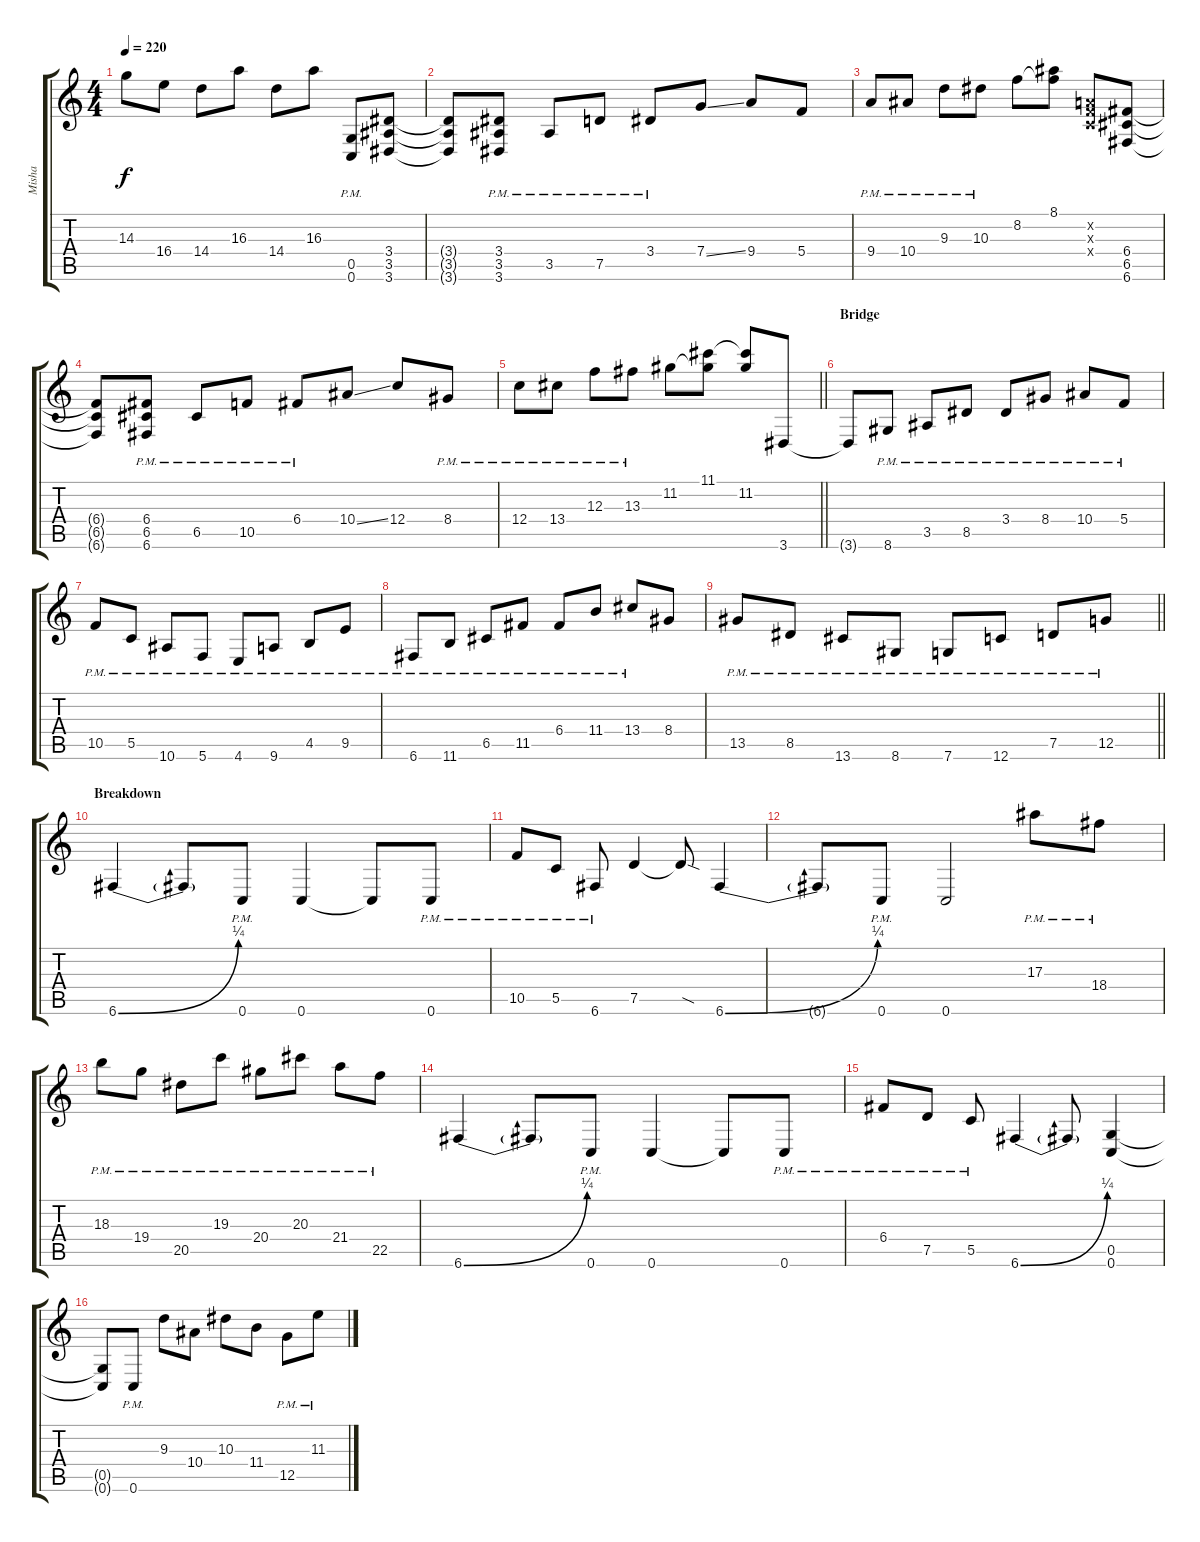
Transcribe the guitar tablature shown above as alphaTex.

\track ("Misha" "Misha") {instrument overdrivenguitar}
\staff {score tabs}
\tuning (D4 A3 F3 C3 G2 C2) {hide}
\ts (4 4)
\tempo 220
\clef g2
\ks c
14.3.8{dy f} 16.4.8 14.4.8 16.3.8 14.4.8 16.3.8 (0.5{pm} 0.6{pm}).8 (3.4 3.5 3.6).8 |
(3.4{t} 3.5{t} 3.6{t}).8 (3.4{pm} 3.5{pm} 3.6{pm}).8 3.5{pm}.8 7.5{pm}.8 3.4{pm}.8 7.4{ss}.8 9.4.8 5.4.8 |
9.4{pm}.8 10.4{pm}.8 9.3{pm}.8 10.3{pm}.8 8.2.8 (8.1 8.2{t}).8 (0.2{x} 0.3{x} 0.4{x}).8 (6.4 6.5 6.6).8 |
(6.4{t} 6.5{t} 6.6{t}).8 (6.4{pm} 6.5{pm} 6.6{pm}).8 6.5{pm}.8 10.5{pm}.8 6.4{pm}.8 10.4{ss}.8 12.4.8 8.4{pm}.8 |
\barLineRight lightlight
12.4{pm}.8 13.4{pm}.8 12.3{pm}.8 13.3{pm}.8 11.2.8 (11.1 11.2{t}).8 (11.1{t} 11.2).8 3.6.8 |
\section ("" "Bridge")
3.6{t}.8 8.6{pm}.8 3.5{pm}.8 8.5{pm}.8 3.4{pm}.8 8.4{pm}.8 10.4{pm}.8 5.4{pm}.8 |
10.5{pm}.8 5.5{pm}.8 10.6{pm}.8 5.6{pm}.8 4.6{pm}.8 9.6{pm}.8 4.5{pm}.8 9.5{pm}.8 |
6.6{pm}.8 11.6{pm}.8 6.5{pm}.8 11.5{pm}.8 6.4{pm}.8 11.4{pm}.8 13.4{pm}.8 8.4.8 |
\barLineRight lightlight
13.5{pm}.8 8.5{pm}.8 13.6{pm}.8 8.6{pm}.8 7.6{pm}.8 12.6{pm}.8 7.5{pm}.8 12.5{pm}.8 |
\section ("" "Breakdown")
6.6{be (bend 0 0 60 1)}.4 6.6{t}.8 0.6{pm}.8 0.6.4 0.6{t}.8 0.6{pm}.8 |
10.5{pm}.8 5.5{pm}.8 6.6{pm}.8 7.5.4 7.5{sod t}.8 6.6{be (bend 0 0 60 1)}.4 |
6.6{t}.8 0.6{pm}.8 0.6.2 17.3{pm}.8 18.4{pm}.8 |
18.3{pm}.8 19.4{pm}.8 20.5{pm}.8 19.3{pm}.8 20.4{pm}.8 20.3{pm}.8 21.4{pm}.8 22.5{pm}.8 |
6.6{be (bend 0 0 60 1)}.4 6.6{t}.8 0.6{pm}.8 0.6.4 0.6{t}.8 0.6{pm}.8 |
6.4{pm}.8 7.5{pm}.8 5.5{pm}.8 6.6{be (bend 0 0 60 1)}.4 6.6{t}.8 (0.5 0.6).4 |
(0.5{t} 0.6{t}).8 0.6{pm}.8 9.3.8 10.4.8 10.3.8 11.4.8 12.5{pm}.8 11.3{pm}.8
